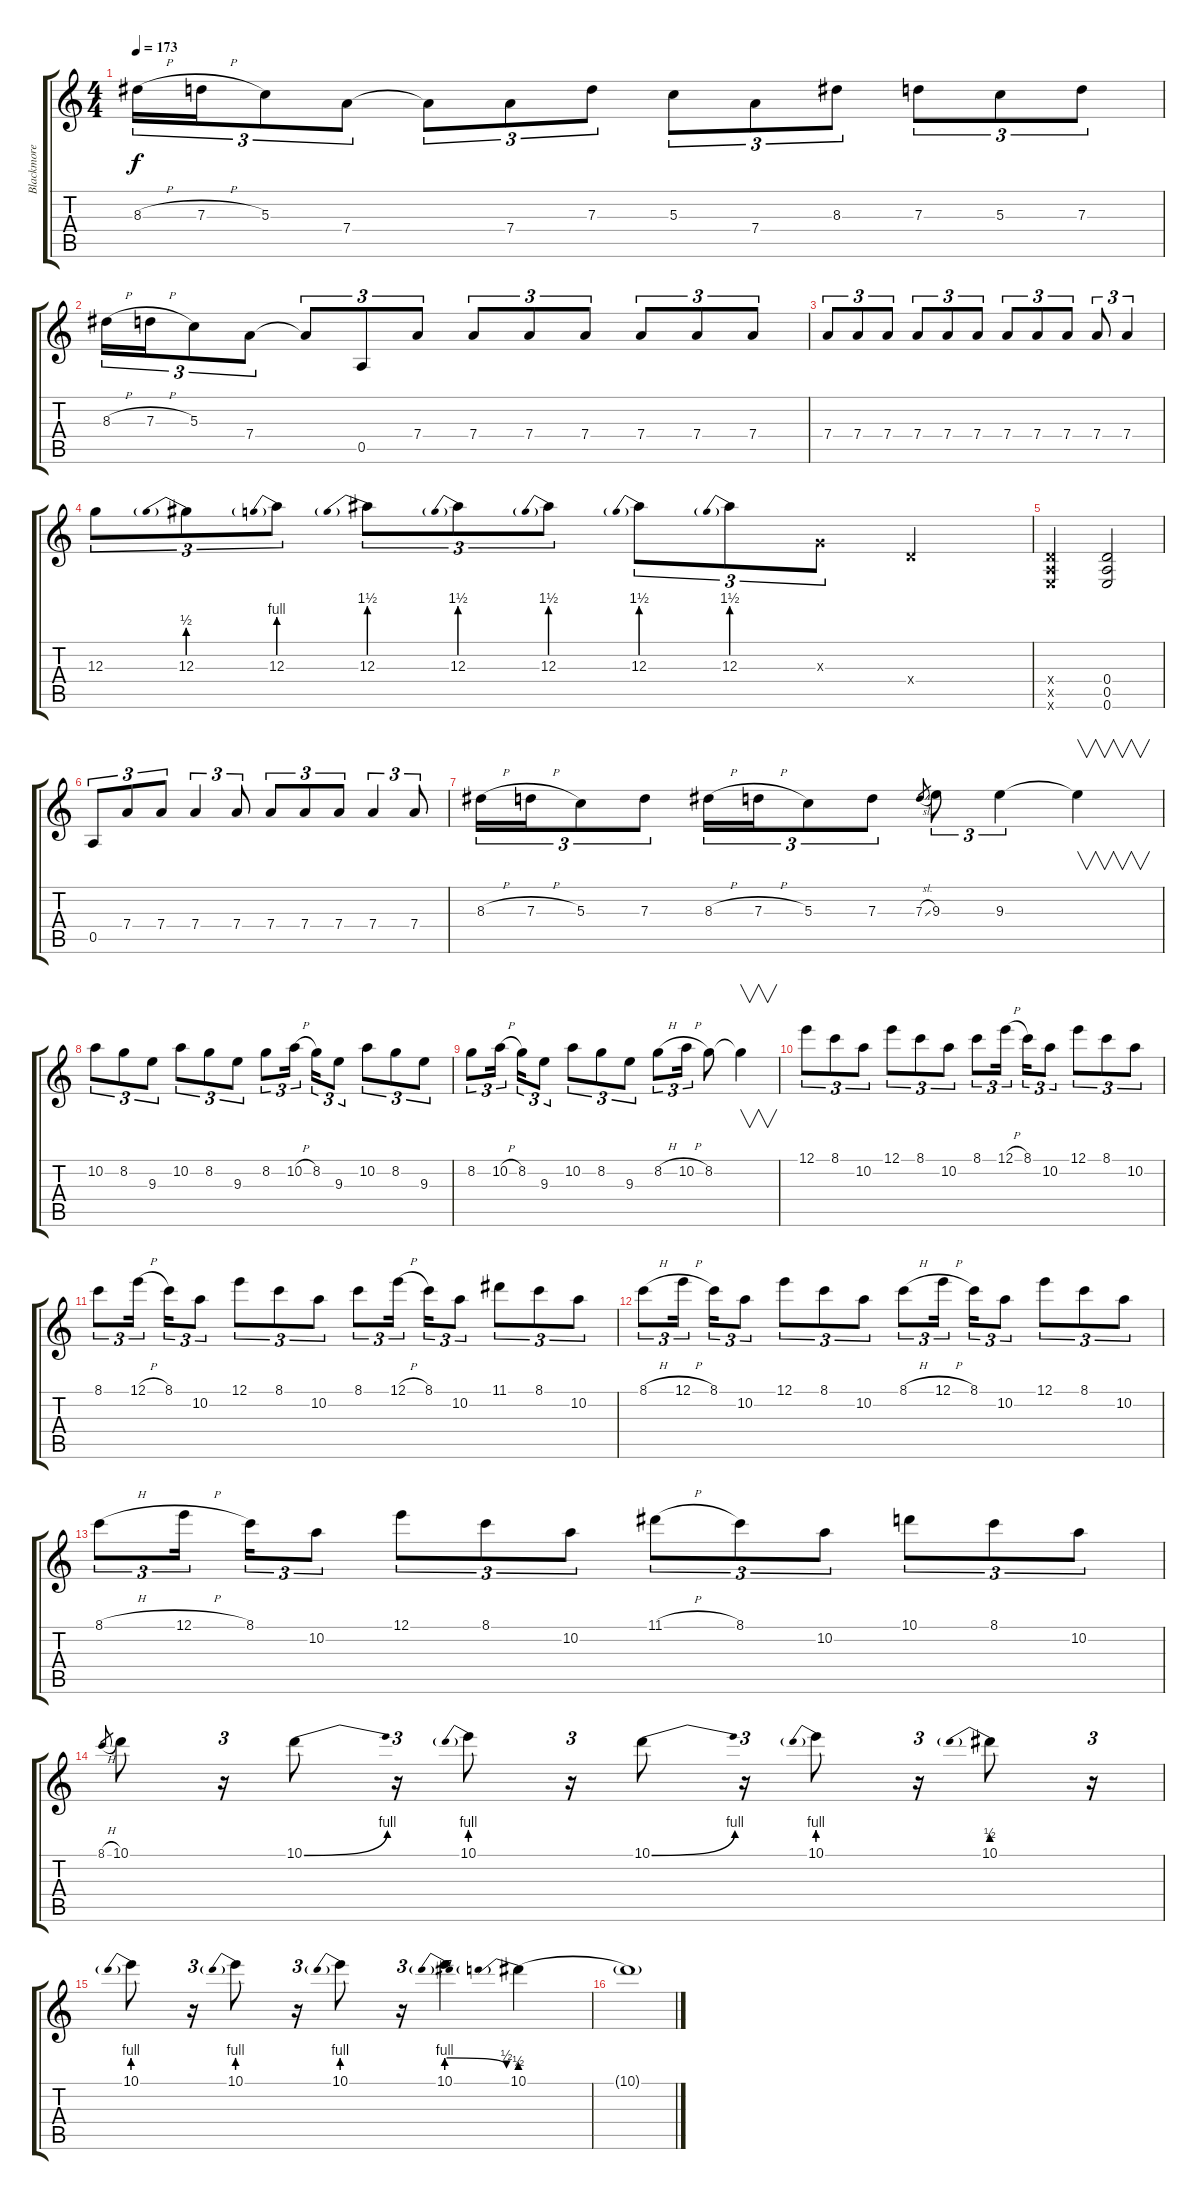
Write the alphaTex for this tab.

\track ("Blackmore" "Blackmore") {instrument overdrivenguitar}
\staff {score tabs}
\tuning (E4 B3 G3 D3 A2 E2) {hide}
\ts (4 4)
\tempo 173
\clef g2
\ks c
8.3{h}.16{tu (3 2) dy f} 7.3{h}.16{tu (3 2)} 5.3.8{tu (3 2)} 7.4.8{tu (3 2)} 7.4{t}.8{tu (3 2)} 7.4.8{tu (3 2)} 7.3.8{tu (3 2)} 5.3.8{tu (3 2)} 7.4.8{tu (3 2)} 8.3.8{tu (3 2)} 7.3.8{tu (3 2)} 5.3.8{tu (3 2)} 7.3.8{tu (3 2)} |
8.3{h}.16{tu (3 2)} 7.3{h}.16{tu (3 2)} 5.3.8{tu (3 2)} 7.4.8{tu (3 2)} 7.4{t}.8{tu (3 2)} 0.5.8{tu (3 2)} 7.4.8{tu (3 2)} 7.4.8{tu (3 2)} 7.4.8{tu (3 2)} 7.4.8{tu (3 2)} 7.4.8{tu (3 2)} 7.4.8{tu (3 2)} 7.4.8{tu (3 2)} |
7.4.8{tu (3 2)} 7.4.8{tu (3 2)} 7.4.8{tu (3 2)} 7.4.8{tu (3 2)} 7.4.8{tu (3 2)} 7.4.8{tu (3 2)} 7.4.8{tu (3 2)} 7.4.8{tu (3 2)} 7.4.8{tu (3 2)} 7.4.8{tu (3 2)} 7.4.4{tu (3 2)} |
12.3.8{tu (3 2)} 12.3{be (prebend 0 2 60 2)}.8{tu (3 2)} 12.3{be (prebend 0 4 60 4)}.8{tu (3 2)} 12.3{be (prebend 0 6 60 6)}.8{tu (3 2)} 12.3{be (prebend 0 6 60 6)}.8{tu (3 2)} 12.3{be (prebend 0 6 60 6)}.8{tu (3 2)} 12.3{be (prebend 0 6 60 6)}.8{tu (3 2)} 12.3{be (prebend 0 6 60 6)}.8{tu (3 2)} 0.3{x}.8{tu (3 2)} 0.4{x}.4 |
(0.4{x} 0.5{x} 0.6{x}).2 (0.4 0.5 0.6).2 |
0.5.8{tu (3 2)} 7.4.8{tu (3 2)} 7.4.8{tu (3 2)} 7.4.4{tu (3 2)} 7.4.8{tu (3 2)} 7.4.8{tu (3 2)} 7.4.8{tu (3 2)} 7.4.8{tu (3 2)} 7.4.4{tu (3 2)} 7.4.8{tu (3 2)} |
8.3{h}.16{tu (3 2)} 7.3{h}.16{tu (3 2)} 5.3.8{tu (3 2)} 7.3.8{tu (3 2)} 8.3{h}.16{tu (3 2)} 7.3{h}.16{tu (3 2)} 5.3.8{tu (3 2)} 7.3.8{tu (3 2)} 7.3{sl}.8{gr} 9.3.8{tu (3 2)} 9.3.4{tu (3 2)} 9.3{t}.4{v} |
10.2.8{tu (3 2)} 8.2.8{tu (3 2)} 9.3.8{tu (3 2)} 10.2.8{tu (3 2)} 8.2.8{tu (3 2)} 9.3.8{tu (3 2)} 8.2.8{tu (3 2)} 10.2{h}.16{tu (3 2)} 8.2.16{tu (3 2)} 9.3.8{tu (3 2)} 10.2.8{tu (3 2)} 8.2.8{tu (3 2)} 9.3.8{tu (3 2)} |
8.2.8{tu (3 2)} 10.2{h}.16{tu (3 2)} 8.2.16{tu (3 2)} 9.3.8{tu (3 2)} 10.2.8{tu (3 2)} 8.2.8{tu (3 2)} 9.3.8{tu (3 2)} 8.2{h}.8{tu (3 2)} 10.2{h}.16{tu (3 2)} 8.2.8 8.2{t}.4{v} |
12.1.8{tu (3 2)} 8.1.8{tu (3 2)} 10.2.8{tu (3 2)} 12.1.8{tu (3 2)} 8.1.8{tu (3 2)} 10.2.8{tu (3 2)} 8.1.8{tu (3 2)} 12.1{h}.16{tu (3 2)} 8.1.16{tu (3 2)} 10.2.8{tu (3 2)} 12.1.8{tu (3 2)} 8.1.8{tu (3 2)} 10.2.8{tu (3 2)} |
8.1.8{tu (3 2)} 12.1{h}.16{tu (3 2)} 8.1.16{tu (3 2)} 10.2.8{tu (3 2)} 12.1.8{tu (3 2)} 8.1.8{tu (3 2)} 10.2.8{tu (3 2)} 8.1.8{tu (3 2)} 12.1{h}.16{tu (3 2)} 8.1.16{tu (3 2)} 10.2.8{tu (3 2)} 11.1.8{tu (3 2)} 8.1.8{tu (3 2)} 10.2.8{tu (3 2)} |
8.1{h}.8{tu (3 2)} 12.1{h}.16{tu (3 2)} 8.1.16{tu (3 2)} 10.2.8{tu (3 2)} 12.1.8{tu (3 2)} 8.1.8{tu (3 2)} 10.2.8{tu (3 2)} 8.1{h}.8{tu (3 2)} 12.1{h}.16{tu (3 2)} 8.1.16{tu (3 2)} 10.2.8{tu (3 2)} 12.1.8{tu (3 2)} 8.1.8{tu (3 2)} 10.2.8{tu (3 2)} |
8.1{h}.8{tu (3 2)} 12.1{h}.16{tu (3 2)} 8.1.16{tu (3 2)} 10.2.8{tu (3 2)} 12.1.8{tu (3 2)} 8.1.8{tu (3 2)} 10.2.8{tu (3 2)} 11.1{h}.8{tu (3 2)} 8.1.8{tu (3 2)} 10.2.8{tu (3 2)} 10.1.8{tu (3 2)} 8.1.8{tu (3 2)} 10.2.8{tu (3 2)} |
8.1{h}.8{gr} 10.1.8 r.16{tu (3 2)} 10.1{be (bend 0 0 60 4)}.8 r.16{tu (3 2)} 10.1{be (prebend 0 4 60 4)}.8 r.16{tu (3 2)} 10.1{be (bend 0 0 60 4)}.8 r.16{tu (3 2)} 10.1{be (prebend 0 4 60 4)}.8 r.16{tu (3 2)} 10.1{be (prebend 0 2 60 2)}.8 r.16{tu (3 2)} |
10.1{be (prebend 0 4 60 4)}.8 r.16{tu (3 2)} 10.1{be (prebend 0 4 60 4)}.8 r.16{tu (3 2)} 10.1{be (prebend 0 4 60 4)}.8 r.16{tu (3 2)} 10.1{be (prebendrelease 0 4 60 2)}.4 10.1{be (prebend 0 2 60 2)}.4 |
10.1{t}.1
